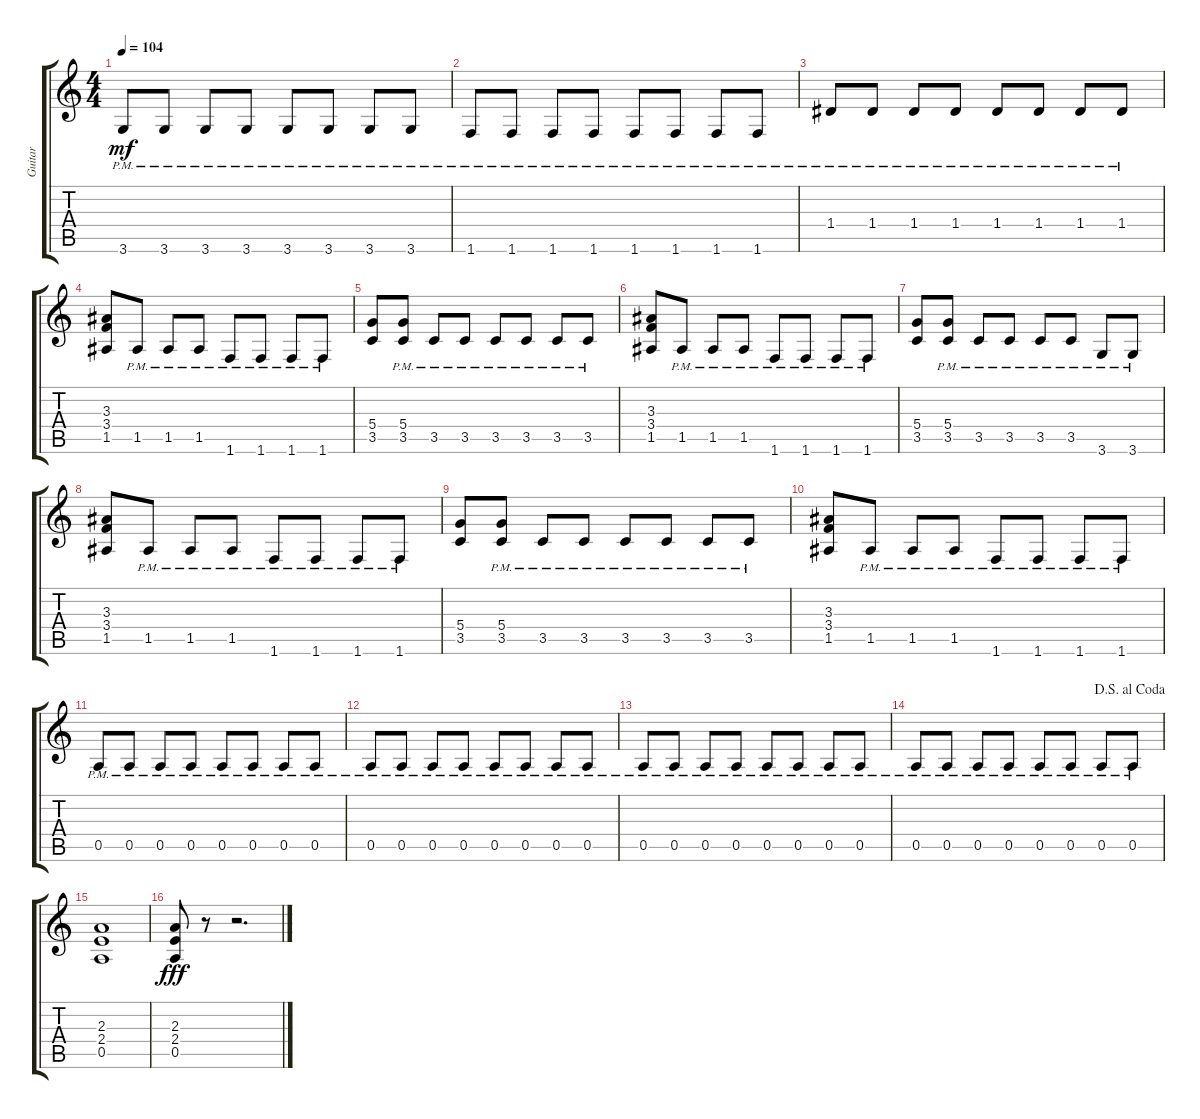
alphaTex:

\track ("Guitar" "Guitar") {instrument distortionguitar}
\staff {score tabs}
\tuning (E4 B3 G3 D3 A2 E2) {hide}
\ts (4 4)
\tempo 104
\clef g2
\ks c
3.6{pm}.8{dy mf} 3.6{pm}.8 3.6{pm}.8 3.6{pm}.8 3.6{pm}.8 3.6{pm}.8 3.6{pm}.8 3.6{pm}.8 |
1.6{pm}.8 1.6{pm}.8 1.6{pm}.8 1.6{pm}.8 1.6{pm}.8 1.6{pm}.8 1.6{pm}.8 1.6{pm}.8 |
1.4{pm}.8 1.4{pm}.8 1.4{pm}.8 1.4{pm}.8 1.4{pm}.8 1.4{pm}.8 1.4{pm}.8 1.4{pm}.8 |
(3.3 3.4 1.5).8 1.5{pm}.8 1.5{pm}.8 1.5{pm}.8 1.6{pm}.8 1.6{pm}.8 1.6{pm}.8 1.6{pm}.8 |
(5.4 3.5).8 (5.4{pm} 3.5{pm}).8 3.5{pm}.8 3.5{pm}.8 3.5{pm}.8 3.5{pm}.8 3.5{pm}.8 3.5{pm}.8 |
(3.3 3.4 1.5).8 1.5{pm}.8 1.5{pm}.8 1.5{pm}.8 1.6{pm}.8 1.6{pm}.8 1.6{pm}.8 1.6{pm}.8 |
(5.4 3.5).8 (5.4{pm} 3.5{pm}).8 3.5{pm}.8 3.5{pm}.8 3.5{pm}.8 3.5{pm}.8 3.6{pm}.8 3.6{pm}.8 |
(3.3 3.4 1.5).8 1.5{pm}.8 1.5{pm}.8 1.5{pm}.8 1.6{pm}.8 1.6{pm}.8 1.6{pm}.8 1.6{pm}.8 |
(5.4 3.5).8 (5.4{pm} 3.5{pm}).8 3.5{pm}.8 3.5{pm}.8 3.5{pm}.8 3.5{pm}.8 3.5{pm}.8 3.5{pm}.8 |
(3.3 3.4 1.5).8 1.5{pm}.8 1.5{pm}.8 1.5{pm}.8 1.6{pm}.8 1.6{pm}.8 1.6{pm}.8 1.6{pm}.8 |
0.5{pm}.8 0.5{pm}.8 0.5{pm}.8 0.5{pm}.8 0.5{pm}.8 0.5{pm}.8 0.5{pm}.8 0.5{pm}.8 |
0.5{pm}.8 0.5{pm}.8 0.5{pm}.8 0.5{pm}.8 0.5{pm}.8 0.5{pm}.8 0.5{pm}.8 0.5{pm}.8 |
0.5{pm}.8 0.5{pm}.8 0.5{pm}.8 0.5{pm}.8 0.5{pm}.8 0.5{pm}.8 0.5{pm}.8 0.5{pm}.8 |
\jump dalsegnoalcoda
0.5{pm}.8 0.5{pm}.8 0.5{pm}.8 0.5{pm}.8 0.5{pm}.8 0.5{pm}.8 0.5{pm}.8 0.5{pm}.8 |
(2.3 2.4 0.5).1 |
(2.3 2.4 0.5).8{dy fff} r.8 r.2{d}
